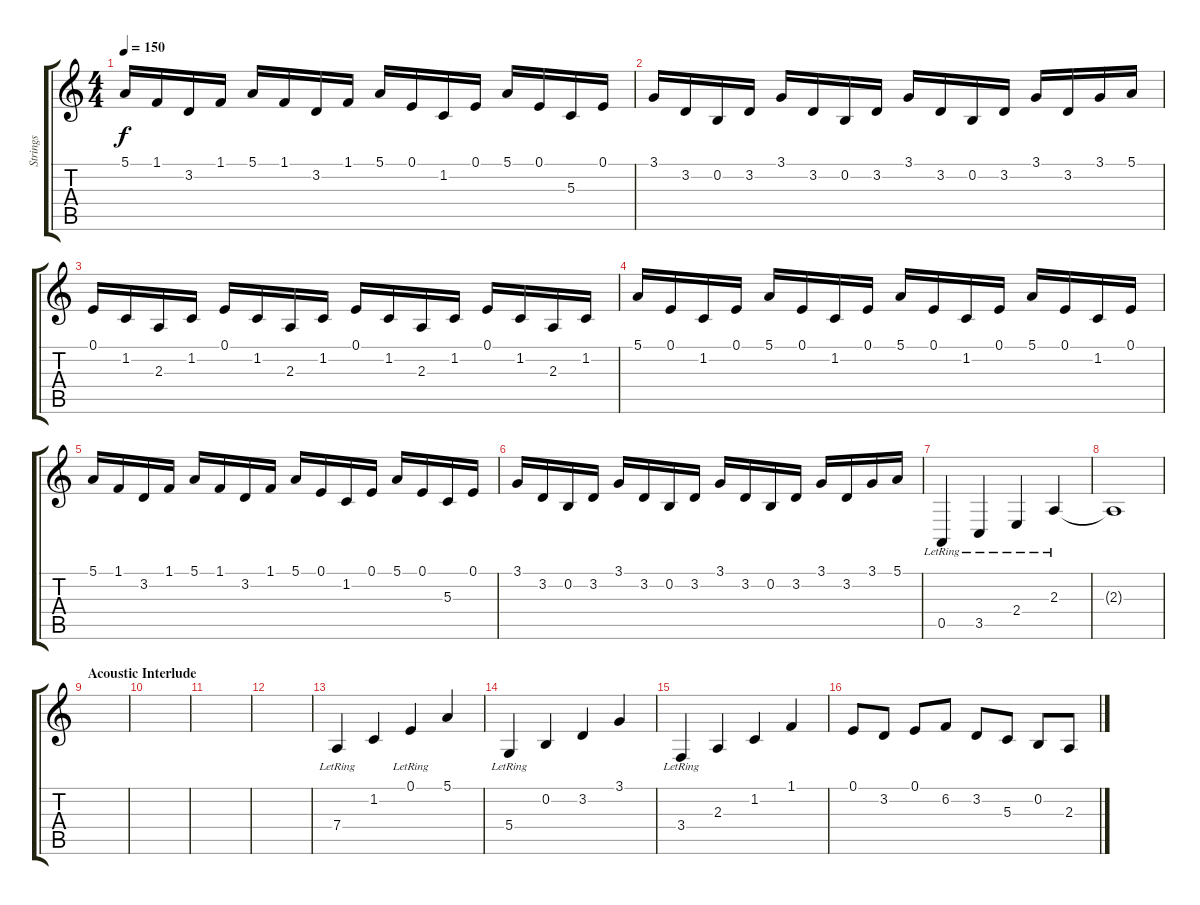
\track ("Strings" "Strings") {instrument stringensemble1}
\staff {score tabs}
\tuning (E4 B3 G3 D3 A2 E2) {hide}
\ts (4 4)
\tempo 150
\clef g2
\ks c
5.1.16{dy f} 1.1.16 3.2.16 1.1.16 5.1.16 1.1.16 3.2.16 1.1.16 5.1.16 0.1.16 1.2.16 0.1.16 5.1.16 0.1.16 5.3.16 0.1.16 |
3.1.16 3.2.16 0.2.16 3.2.16 3.1.16 3.2.16 0.2.16 3.2.16 3.1.16 3.2.16 0.2.16 3.2.16 3.1.16 3.2.16 3.1.16 5.1.16 |
0.1.16 1.2.16 2.3.16 1.2.16 0.1.16 1.2.16 2.3.16 1.2.16 0.1.16 1.2.16 2.3.16 1.2.16 0.1.16 1.2.16 2.3.16 1.2.16 |
5.1.16 0.1.16 1.2.16 0.1.16 5.1.16 0.1.16 1.2.16 0.1.16 5.1.16 0.1.16 1.2.16 0.1.16 5.1.16 0.1.16 1.2.16 0.1.16 |
5.1.16 1.1.16 3.2.16 1.1.16 5.1.16 1.1.16 3.2.16 1.1.16 5.1.16 0.1.16 1.2.16 0.1.16 5.1.16 0.1.16 5.3.16 0.1.16 |
3.1.16 3.2.16 0.2.16 3.2.16 3.1.16 3.2.16 0.2.16 3.2.16 3.1.16 3.2.16 0.2.16 3.2.16 3.1.16 3.2.16 3.1.16 5.1.16 |
0.5{lr}.4 3.5{lr}.4 2.4{lr}.4 2.3{lr}.4 |
2.3{t}.1 |
\section ("" "Acoustic Interlude")
|
|
|
|
7.4{lr}.4 1.2.4 0.1{lr}.4 5.1.4 |
5.4{lr}.4 0.2.4 3.2.4 3.1.4 |
3.4{lr}.4 2.3.4 1.2.4 1.1.4 |
0.1.8 3.2.8 0.1.8 6.2.8 3.2.8 5.3.8 0.2.8 2.3.8
